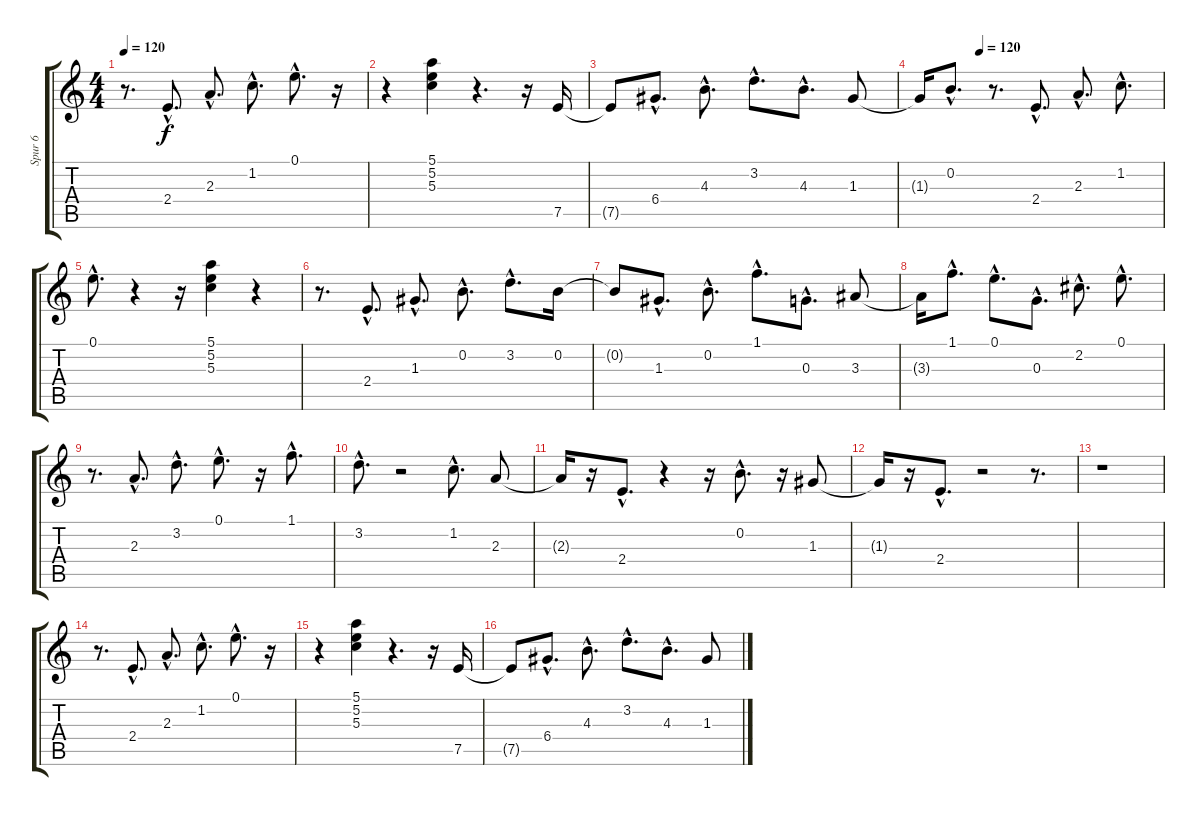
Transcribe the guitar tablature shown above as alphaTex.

\track ("Spur 6" "Spur 6") {instrument acousticguitarnylon}
\staff {score tabs}
\tuning (E4 B3 G3 D3 A2 E2) {hide}
\ts (4 4)
\tempo 120
\clef g2
\ks c
r.8{d dy f instrument acousticguitarnylon} 2.4{hac}.8{d} 2.3{hac}.8{d} 1.2{hac}.8{d} 0.1{hac}.8{d} r.16 |
r.4 (5.1 5.2 5.3).4 r.4{d} r.16 7.5.16 |
7.5{t}.8 6.4{hac}.8{d} 4.3{hac}.8{d} 3.2{hac}.8{d} 4.3{hac}.8{d} 1.3.8 |
\tempo (120 0.25)
1.3{t}.16 0.2{hac}.8{d} r.8{d} 2.4{hac}.8{d} 2.3{hac}.8{d} 1.2{hac}.8{d} |
0.1{hac}.8{d} r.4 r.16 (5.1 5.2 5.3).4 r.4 |
r.8{d} 2.4{hac}.8{d} 1.3{hac}.8{d} 0.2{hac}.8{d} 3.2{hac}.8{d} 0.2.16 |
0.2{t}.8 1.3{hac}.8{d} 0.2{hac}.8{d} 1.1{hac}.8{d} 0.3{hac}.8{d} 3.3.8 |
3.3{t}.16 1.1{hac}.8{d} 0.1{hac}.8{d} 0.3{hac}.8{d} 2.2{hac}.8{d} 0.1{hac}.8{d} |
r.8{d} 2.3{hac}.8{d} 3.2{hac}.8{d} 0.1{hac}.8{d} r.16 1.1{hac}.8{d} |
3.2{hac}.8{d} r.2 1.2{hac}.8{d} 2.3.8 |
2.3{t}.16 r.16 2.4{hac}.8{d} r.4 r.16 0.2{hac}.8{d} r.16 1.3.8 |
1.3{t}.16 r.16 2.4{hac}.8{d} r.2 r.8{d} |
r.1 |
r.8{d} 2.4{hac}.8{d} 2.3{hac}.8{d} 1.2{hac}.8{d} 0.1{hac}.8{d} r.16 |
r.4 (5.1 5.2 5.3).4 r.4{d} r.16 7.5.16 |
7.5{t}.8 6.4{hac}.8{d} 4.3{hac}.8{d} 3.2{hac}.8{d} 4.3{hac}.8{d} 1.3.8
